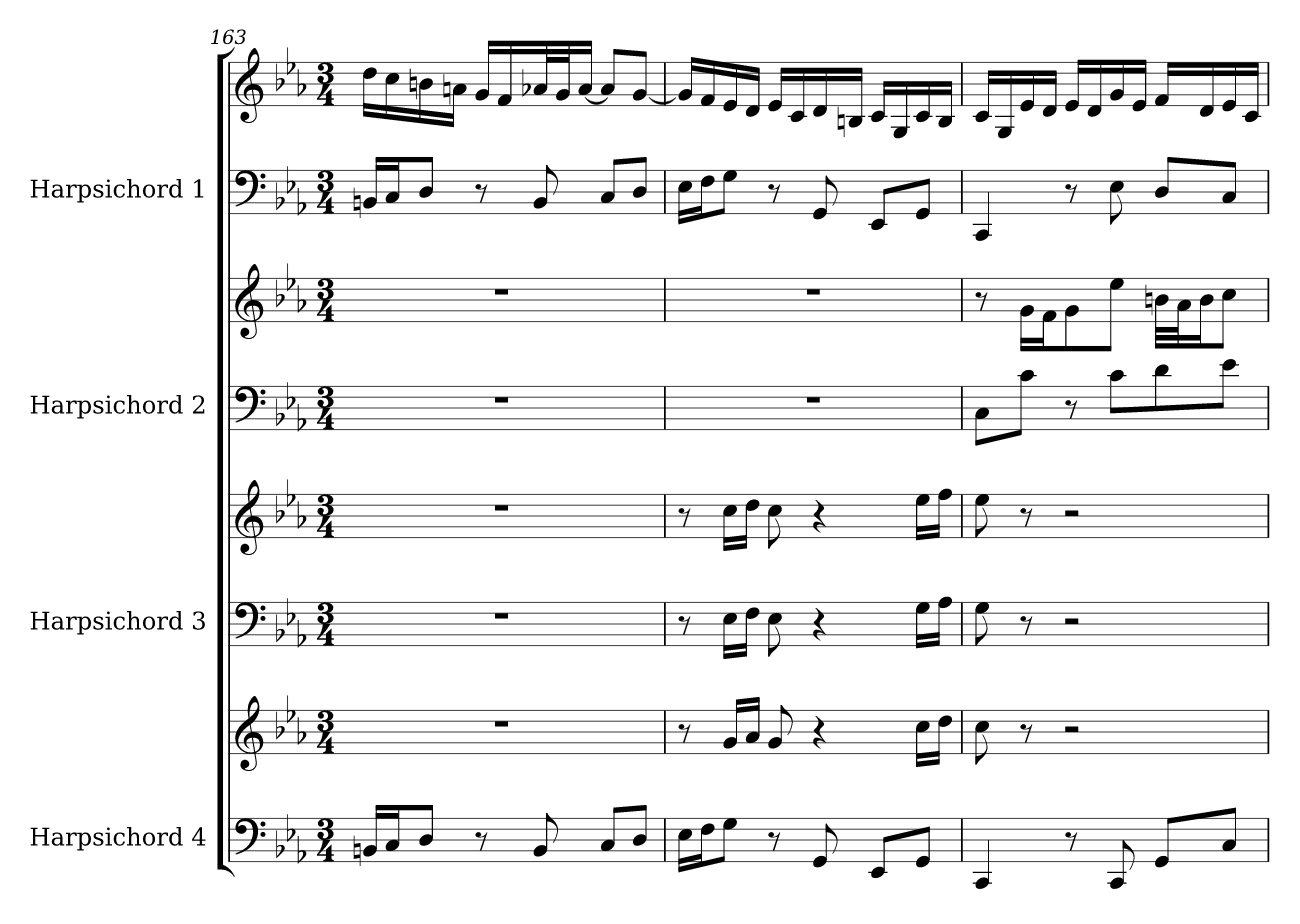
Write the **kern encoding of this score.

**kern	**kern	**kern	**kern	**kern	**kern	**kern	**kern
*part4	*part4	*part3	*part3	*part2	*part2	*part1	*part1
*staff8	*staff7	*staff6	*staff5	*staff4	*staff3	*staff2	*staff1
*I"Harpsichord 4	*	*I"Harpsichord 3	*	*I"Harpsichord 2	*	*I"Harpsichord 1	*
*I'Hp	*	*I'Hp	*	*I'Hp	*	*I'Hp	*
*clefF4	*clefG2	*clefF4	*clefG2	*clefF4	*clefG2	*clefF4	*clefG2
*k[b-e-a-]	*k[b-e-a-]	*k[b-e-a-]	*k[b-e-a-]	*k[b-e-a-]	*k[b-e-a-]	*k[b-e-a-]	*k[b-e-a-]
*M3/4	*M3/4	*M3/4	*M3/4	*M3/4	*M3/4	*M3/4	*M3/4
=163	=163	=163	=163	=163	=163	=163	=163
16BBn/LL	2.r	2.r	2.r	2.r	2.r	16BBn/LL	16dd\LL
16C/J	.	.	.	.	.	16C/J	16cc\
8D/J	.	.	.	.	.	8D/J	16bn\
.	.	.	.	.	.	.	16an\JJ
8r	.	.	.	.	.	8r	16g/LL
.	.	.	.	.	.	.	16f/
8BB/	.	.	.	.	.	8BB/	32a-X/L
.	.	.	.	.	.	.	32g/J
.	.	.	.	.	.	.	[16a-/JJ
8C/L	.	.	.	.	.	8C/L	8a-/L]
8D/J	.	.	.	.	.	8D/J	[8g/J
=164	=164	=164	=164	=164	=164	=164	=164
16E-\LL	8r	8r	8r	2.r	2.r	16E-\LL	16g/LL]
16F\J	.	.	.	.	.	16F\J	16f/
8G\J	16g/LL	16E-\LL	16cc\LL	.	.	8G\J	16e-/
.	16a-/JJ	16F\JJ	16dd\JJ	.	.	.	16d/JJ
8r	8g/	8E-\	8cc\	.	.	8r	16e-/LL
.	.	.	.	.	.	.	16c/
8GG/	4r	4r	4r	.	.	8GG/	16d/
.	.	.	.	.	.	.	16Bn/JJ
8EE-/L	.	.	.	.	.	8EE-/L	16c/LL
.	.	.	.	.	.	.	16G/
8GG/J	16cc\LL	16G\LL	16ee-\LL	.	.	8GG/J	16c/
.	16dd\JJ	16A-\JJ	16ff\JJ	.	.	.	16B/JJ
!!LO:PB:g=z
=165	=165	=165	=165	=165	=165	=165	=165
4CC/	8cc\	8G\	8ee-\	8C\L	8r	4CC/	16c/LL
.	.	.	.	.	.	.	16G/
.	8r	8r	8r	8c\J	16g\LL	.	16e-/
.	.	.	.	.	16f\J	.	16d/JJ
8r	2r	2r	2r	8r	8g\	8r	16e-/LL
.	.	.	.	.	.	.	16d/
8CC/	.	.	.	8c\L	8ee-\J	8E-\	16g/
.	.	.	.	.	.	.	16e-/JJ
8GG/L	.	.	.	8d\	32bn\LLL	8D/L	16f/LL
.	.	.	.	.	32a-\J	.	.
.	.	.	.	.	16b\J	.	16d/
8C/J	.	.	.	8e-\J	8cc\J	8C/J	16e-/
.	.	.	.	.	.	.	16c/JJ
=	=	=	=	=	=	=	=
*-	*-	*-	*-	*-	*-	*-	*-
